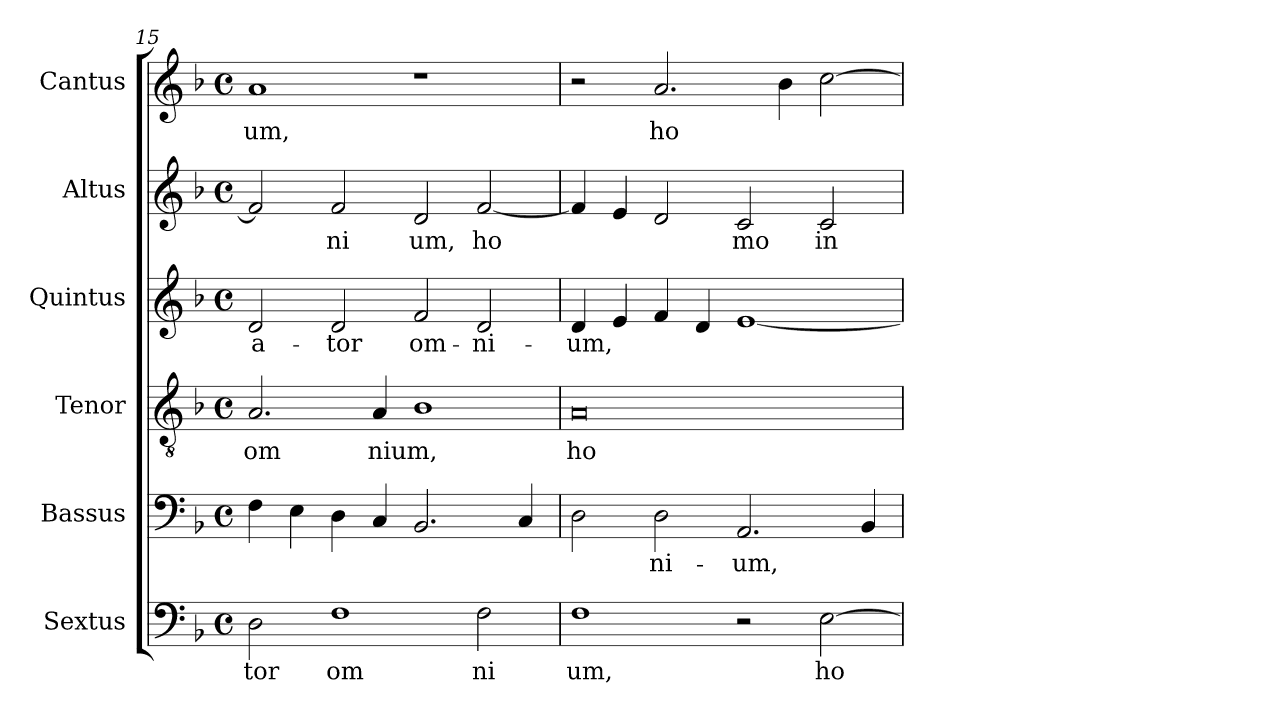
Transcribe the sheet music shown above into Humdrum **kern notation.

**kern	**text	**kern	**text	**kern	**text	**kern	**text	**kern	**text	**kern	**text
*part6	*part6	*part5	*part5	*part4	*part4	*part3	*part3	*part2	*part2	*part1	*part1
*staff6	*staff6	*staff5	*staff5	*staff4	*staff4	*staff3	*staff3	*staff2	*staff2	*staff1	*staff1
*I"Sextus	*	*I"Bassus	*	*I"Tenor	*	*I"Quintus	*	*I"Altus	*	*I"Cantus	*
*I'Sextus	*	*I'Bassus	*	*I'Tenor	*	*I'Quintus	*	*I'Altus	*	*I'Cantus	*
*clefF4	*	*clefF4	*	*clefGv2	*	*clefG2	*	*clefG2	*	*clefG2	*
*k[b-]	*	*k[b-]	*	*k[b-]	*	*k[b-]	*	*k[b-]	*	*k[b-]	*
*F:	*	*F:	*	*F:	*	*F:	*	*F:	*	*F:	*
*M4/4	*	*M4/4	*	*M4/4	*	*M4/4	*	*M4/4	*	*M4/4	*
*met(c)	*	*met(c)	*	*met(c)	*	*met(c)	*	*met(c)	*	*met(c)	*
=15	=15	=15	=15	=15	=15	=15	=15	=15	=15	=15	=15
!	!LO:LY:b:cj	!	!	!	!LO:LY:b:cj	!	!LO:LY:b:cj	!	!	!	!LO:LY:b:cj
2D\	tor	4F\	.	2.A/	om	2d/	-a-	2f/]	.	1a	um,
.	.	4E\	.	.	.	.	.	.	.	.	.
!	!LO:LY:b:cj	!	!	!	!	!	!LO:LY:b:cj	!	!LO:LY:b:cj	!	!
1F	om	4D\	.	.	.	2d/	-tor	2f/	ni	.	.
!	!	!	!	!	!LO:LY:b	!	!	!	!	!	!
.	.	4C/	.	4A/	nium,	.	.	.	.	.	.
!	!	!	!	!	!	!	!LO:LY:b:cj	!	!LO:LY:b:cj	!	!
.	.	2.BB-/	.	1B-	.	2f/	om-	2d/	um,	1r	.
!	!LO:LY:b:cj	!	!	!	!	!	!LO:LY:b:cj	!	!LO:LY:b:cj	!	!
2F\	ni	.	.	.	.	2d/	-ni-	[<2f/	ho	.	.
.	.	4C/	.	.	.	.	.	.	.	.	.
=16	=16	=16	=16	=16	=16	=16	=16	=16	=16	=16	=16
!	!LO:LY:b:cj	!	!	!	!LO:LY:b:cj	!	!LO:LY:b	!	!	!	!
1F	um,	2D\	.	0A	ho	4d/	-um,	4f/]	.	2r	.
.	.	.	.	.	.	4e/	.	4e/	.	.	.
!	!	!	!LO:LY:b:cj	!	!	!	!	!	!	!	!LO:LY:b:cj
.	.	2D\	-ni-	.	.	4f/	.	2d/	.	2.a/	ho
.	.	.	.	.	.	4d/	.	.	.	.	.
!	!	!	!LO:LY:b	!	!	!	!	!	!LO:LY:b:cj	!	!
2r	.	2.AA/	-um,	.	.	[<1e	.	2c/	mo	.	.
.	.	.	.	.	.	.	.	.	.	4b-\	.
!	!LO:LY:b:cj	!	!	!	!	!	!	!	!LO:LY:b:cj	!	!
[>2E\	ho	.	.	.	.	.	.	2c/	in	[>2cc\	.
.	.	4BB-/	.	.	.	.	.	.	.	.	.
=	=	=	=	=	=	=	=	=	=	=	=
*-	*-	*-	*-	*-	*-	*-	*-	*-	*-	*-	*-
